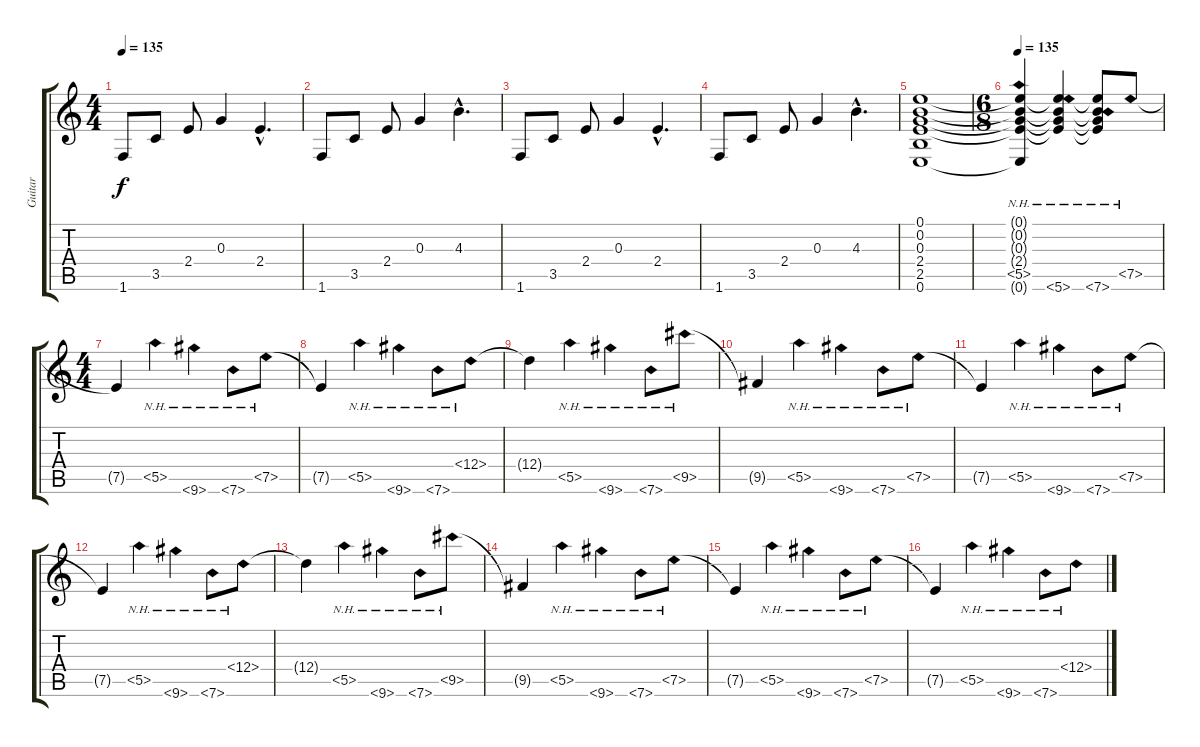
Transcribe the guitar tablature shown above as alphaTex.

\track ("Guitar" "Guitar") {instrument overdrivenguitar}
\staff {score tabs}
\tuning (E4 B3 G3 D3 A2 E2) {hide}
\ts (4 4)
\tempo 135
\clef g2
\ks c
1.6.8{dy f} 3.5.8 2.4.8 0.3.4 2.4{hac}.4{d} |
1.6.8 3.5.8 2.4.8 0.3.4 4.3{hac}.4{d} |
1.6.8 3.5.8 2.4.8 0.3.4 2.4{hac}.4{d} |
1.6.8 3.5.8 2.4.8 0.3.4 4.3{hac}.4{d} |
(0.1 0.2 0.3 2.4 2.5 0.6).1 |
\ts (6 8)
\tempo 135
(0.1{t} 0.2{t} 0.3{t} 2.4{t} 5.5{nh} 0.6{t}).4 (0.1{t} 0.2{t} 0.3{t} 2.4{t} 5.6{nh}).4 (0.1{t} 0.2{t} 0.3{t} 2.4{t} 7.6{nh}).8 7.5{nh}.8 |
\ts (4 4)
7.5{t}.4 5.5{nh}.4 9.6{nh}.4 7.6{nh}.8 7.5{nh}.8 |
7.5{t}.4 5.5{nh}.4 9.6{nh}.4 7.6{nh}.8 12.4{nh}.8 |
12.4{t}.4 5.5{nh}.4 9.6{nh}.4 7.6{nh}.8 9.5{nh}.8 |
9.5{t}.4 5.5{nh}.4 9.6{nh}.4 7.6{nh}.8 7.5{nh}.8 |
7.5{t}.4 5.5{nh}.4 9.6{nh}.4 7.6{nh}.8 7.5{nh}.8 |
7.5{t}.4 5.5{nh}.4 9.6{nh}.4 7.6{nh}.8 12.4{nh}.8 |
12.4{t}.4 5.5{nh}.4 9.6{nh}.4 7.6{nh}.8 9.5{nh}.8 |
9.5{t}.4 5.5{nh}.4 9.6{nh}.4 7.6{nh}.8 7.5{nh}.8 |
7.5{t}.4 5.5{nh}.4 9.6{nh}.4 7.6{nh}.8 7.5{nh}.8 |
7.5{t}.4 5.5{nh}.4 9.6{nh}.4 7.6{nh}.8 12.4{nh}.8
